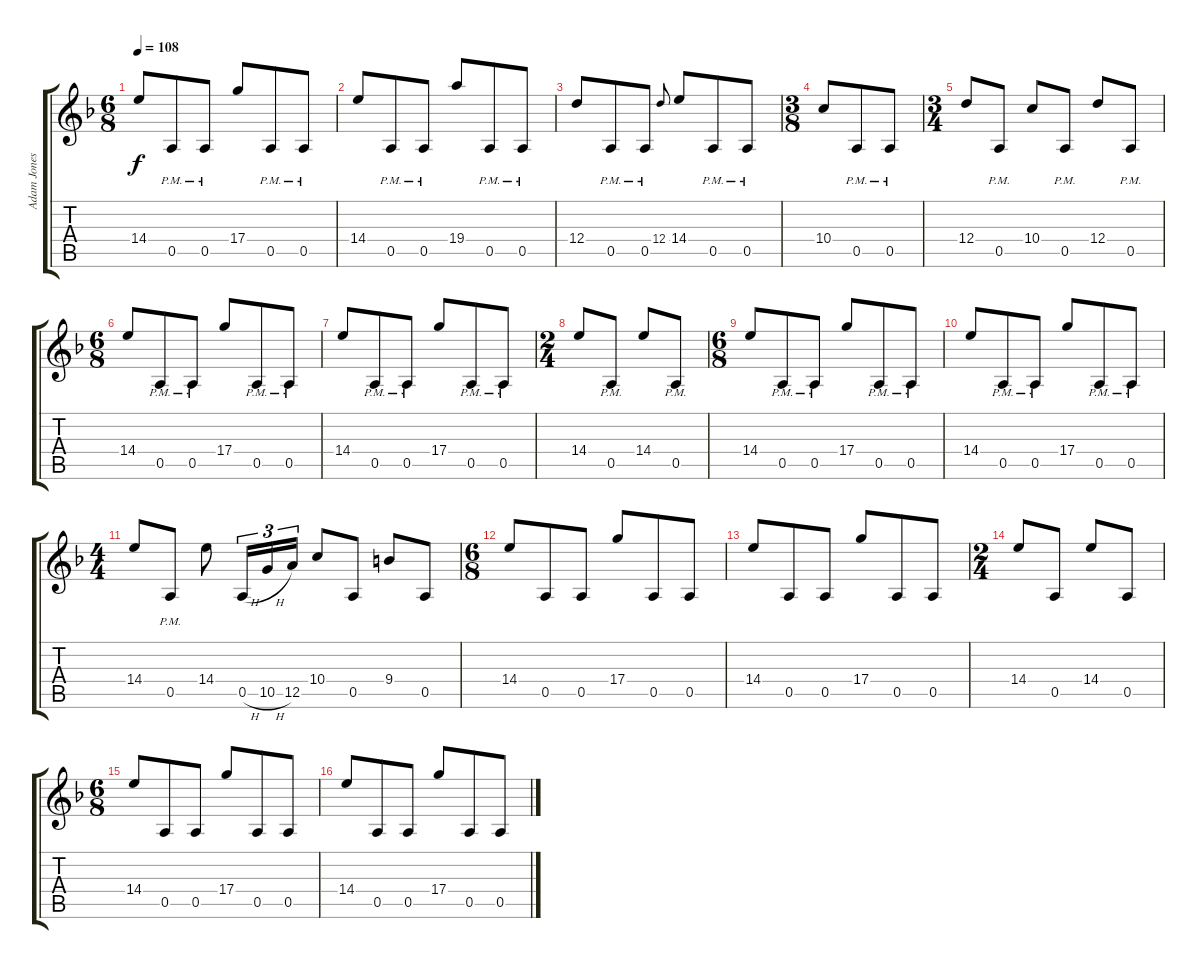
\track ("Adam Jones" "Adam Jones") {instrument overdrivenguitar}
\staff {score tabs}
\tuning (E4 B3 G3 D3 A2 D2) {hide}
\ts (6 8)
\tempo 108
\clef g2
\ks dminor
14.4.8{dy f} 0.5{pm}.8 0.5{pm}.8 17.4.8 0.5{pm}.8 0.5{pm}.8 |
14.4.8 0.5{pm}.8 0.5{pm}.8 19.4.8 0.5{pm}.8 0.5{pm}.8 |
12.4.8 0.5{pm}.8 0.5{pm}.8 12.4.8{gr onbeat} 14.4.8 0.5{pm}.8 0.5{pm}.8 |
\ts (3 8)
10.4.8 0.5{pm}.8 0.5{pm}.8 |
\ts (3 4)
12.4.8 0.5{pm}.8 10.4.8 0.5{pm}.8 12.4.8 0.5{pm}.8 |
\ts (6 8)
14.4.8 0.5{pm}.8 0.5{pm}.8 17.4.8 0.5{pm}.8 0.5{pm}.8 |
14.4.8 0.5{pm}.8 0.5{pm}.8 17.4.8 0.5{pm}.8 0.5{pm}.8 |
\ts (2 4)
14.4.8 0.5{pm}.8 14.4.8 0.5{pm}.8 |
\ts (6 8)
14.4.8 0.5{pm}.8 0.5{pm}.8 17.4.8 0.5{pm}.8 0.5{pm}.8 |
14.4.8 0.5{pm}.8 0.5{pm}.8 17.4.8 0.5{pm}.8 0.5{pm}.8 |
\ts (4 4)
14.4.8 0.5{pm}.8 14.4.8 0.5{h}.16{tu (3 2)} 10.5{h}.16{tu (3 2)} 12.5.16{tu (3 2)} 10.4.8 0.5.8 9.4.8 0.5.8 |
\ts (6 8)
14.4.8 0.5.8 0.5.8 17.4.8 0.5.8 0.5.8 |
14.4.8 0.5.8 0.5.8 17.4.8 0.5.8 0.5.8 |
\ts (2 4)
14.4.8{volume 9} 0.5.8 14.4.8 0.5.8 |
\ts (6 8)
14.4.8{volume 11} 0.5.8 0.5.8 17.4.8 0.5.8 0.5.8 |
14.4.8 0.5.8 0.5.8 17.4.8 0.5.8 0.5.8
